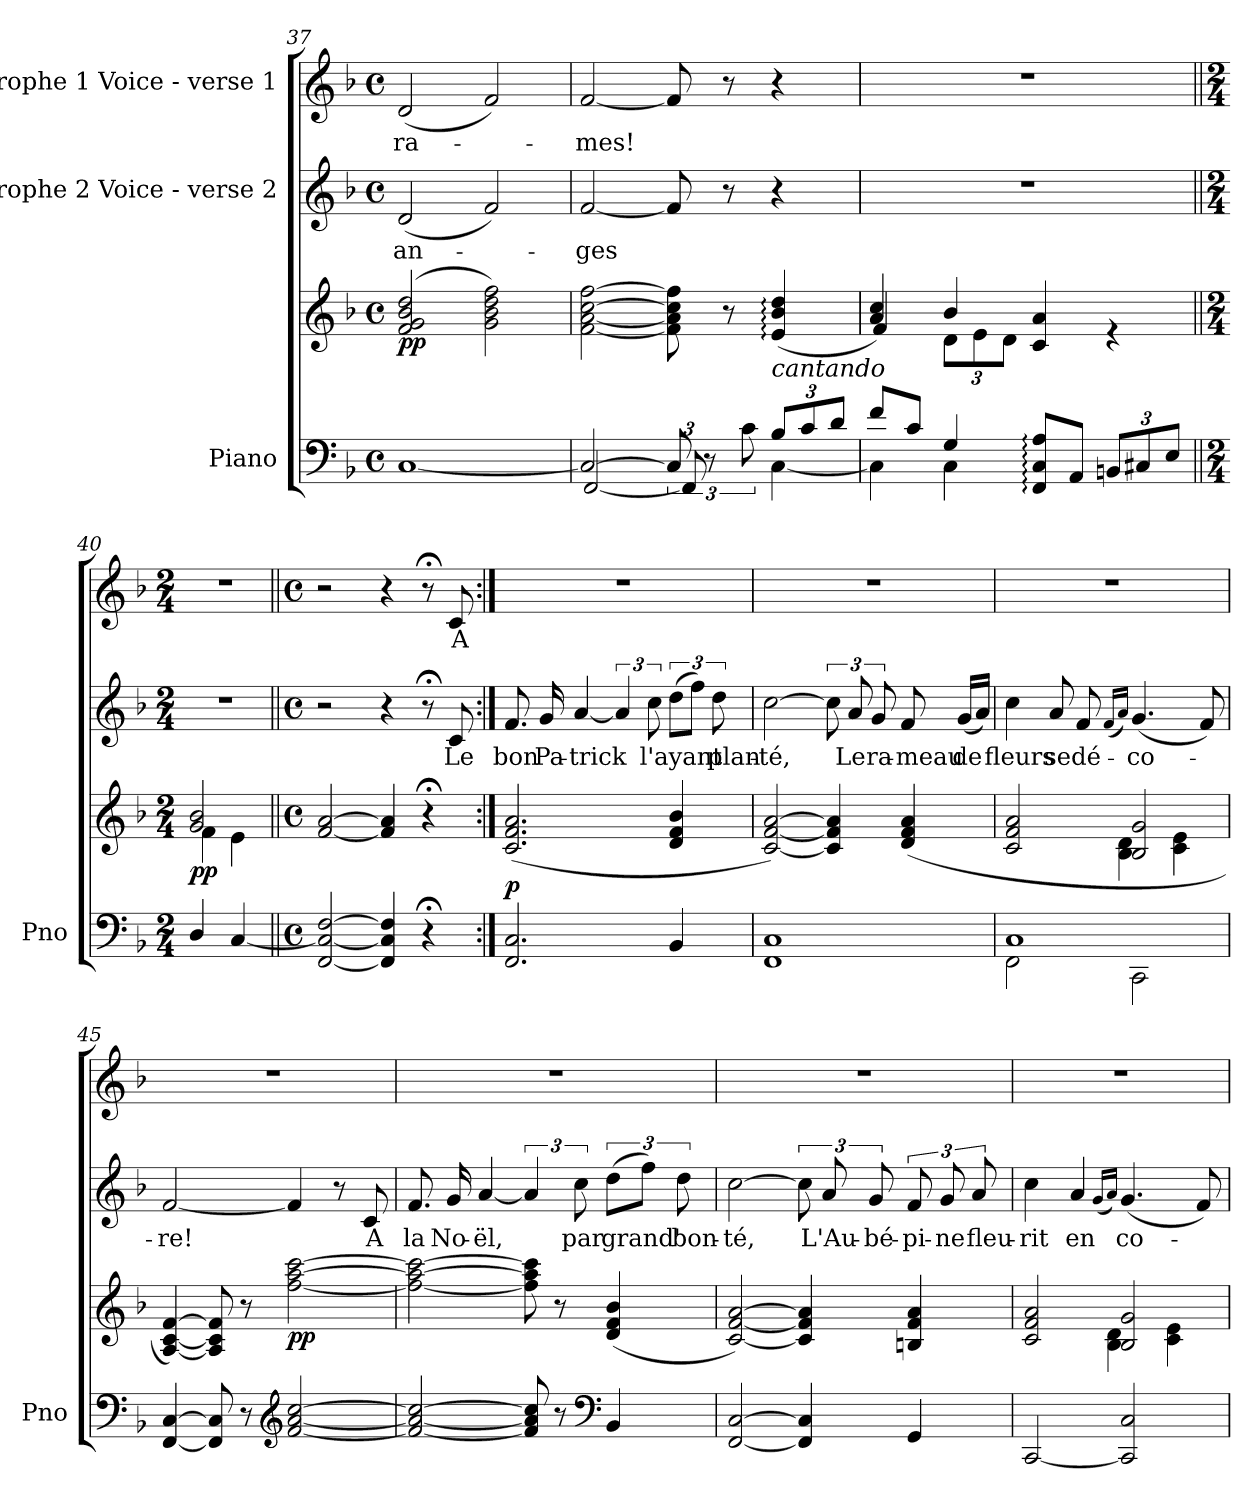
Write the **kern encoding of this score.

**kern	**kern	**dynam	**kern	**text	**kern	**text
*part3	*part3	*part3	*part2	*part2	*part1	*part1
*staff4	*staff3	*staff3/4	*staff2	*staff2	*staff1	*staff1
*I"Piano	*	*	*I"Strophe 2 Voice - verse 2	*	*I"Strophe 1 Voice - verse 1	*
*I'Pno	*	*	*	*	*	*
*clefF4	*clefG2	*	*clefG2	*	*clefG2	*
*k[b-]	*k[b-]	*	*k[b-]	*	*k[b-]	*
*M4/4	*M4/4	*	*M4/4	*	*M4/4	*
*met(c)	*met(c)	*	*met(c)	*	*met(c)	*
=37	=37	=37	=37	=37	=37	=37
!	!	!LO:DY:b	!	!LO:LY:b	!	!LO:LY:b
[1C	(>2f/ 2g/ 2b-/ 2dd/	pp	(<2d/	-an-	(<2d/	ra-
.	2g\ 2b-\ 2dd\ 2ff\)	.	2f/)	.	2f/)	.
!!LO:LB:g=z
=38	=38	=38	=38	=38	=38	=38
*^	*	*	*	*	*	*
!	!	!	!	!	!LO:LY:b	!	!LO:LY:b
2C/_	[2FF/	[2f\ [2a\ [2cc\ [2ff\	.	[2f/	-ges	[2f/	-mes!
12C/]	12FF/]	8f\] 8a\] 8cc\] 8ff\]	.	8f/]	.	8f/]	.
12r	6ryy	.	.	.	.	.	.
.	.	8r	.	8r	.	8r	.
12c\	.	.	.	.	.	.	.
*Xbrackettup	*	*	*	*	*	*	*
!	!	!LO:TX:b:i:t=cantando	!	!	!	!	!
12B-/L	[4C:\	(>4e/: 4b-/: 4dd/:	.	4r	.	4r	.
12c/	.	.	.	.	.	.	.
12d/J	.	.	.	.	.	.	.
=39	=39	=39	=39	=39	=39	=39	=39
*	*	*^	*	*	*	*	*
8f/L	4C\]	4a/ 4cc/)	4f/	.	1r	.	1r	.
8c/J	.	.	.	.	.	.	.	.
*	*	*	*Xbrackettup	*	*	*	*	*
4G/	4C:\	4b-/	12d\L	.	.	.	.	.
.	.	.	12e\	.	.	.	.	.
.	.	.	12d\J	.	.	.	.	.
8FF/: 8C/: 8A/:L	2rEEyy	4c/ 4a/	2rAyy	.	.	.	.	.
8AA/J	.	.	.	.	.	.	.	.
12BBn/L	.	4re	.	.	.	.	.	.
12C#X/	.	.	.	.	.	.	.	.
12E/J	.	.	.	.	.	.	.	.
*v	*v	*	*	*	*	*	*	*
=40||	=40||	=40||	=40||	=40||	=40||	=40||	=40||
*M2/4	*M2/4	*	*	*M2/4	*	*M2/4	*
!	!	!	!LO:DY:b	!	!	!	!
4D/	2g/ 2b-/	4f\	pp	2r	.	2r	.
[4C/	.	4e\	.	.	.	.	.
*	*v	*v	*	*	*	*	*
=41||	=41||	=41||	=41||	=41||	=41||	=41||
*M4/4	*M4/4	*	*M4/4	*	*M4/4	*
*met(c)	*met(c)	*	*met(c)	*	*met(c)	*
[2FF/ 2C/_ [2F/	[2f/ [2a/	.	2r	.	2r	.
4FF/] 4C/] 4F/]	4f/] 4a/]	.	4r	.	4r	.
4r;<	4r;<	.	8r;<	.	8r;<	.
!	!	!	!	!LO:LY:b	!	!LO:LY:b
.	.	.	8c/	Le	8c/	A -
!!LO:PB:g=z
=42:|!	=42:|!	=42:|!	=42:|!	=42:|!	=42:|!	=42:|!
!	!	!LO:DY:a=2	!	!LO:LY:b	!	!
2.FF/ 2.C/	(>2.c/ 2.f/ 2.a/	p	8.f/	bon	1r	.
!	!	!	!	!LO:LY:b	!	!
.	.	.	16g/	Pa-	.	.
!	!	!	!	!LO:LY:b	!	!
.	.	.	[4a/	-trick	.	.
.	.	.	6a/]	.	.	.
!	!	!	!	!LO:LY:b	!	!
.	.	.	12cc\	l'ayant	.	.
4BB-/	4d/ 4f/ 4b-/	.	(>12dd\L	.	.	.
.	.	.	12ff\J)	.	.	.
!	!	!	!	!LO:LY:b	!	!
.	.	.	12dd\	plan-	.	.
=43	=43	=43	=43	=43	=43	=43
!	!	!	!	!LO:LY:b	!	!
1FF 1C	[2c/ [2f/ [2a/)	.	[2cc\	-té,	1r	.
.	4c/] 4f/] 4a/]	.	12cc\]	.	.	.
!	!	!	!	!LO:LY:b	!	!
.	.	.	12a/	Le	.	.
!	!	!	!	!LO:LY:b	!	!
.	.	.	12g/	ra-	.	.
!	!	!	!	!LO:LY:b	!	!
.	(>4d/ 4f/ 4a/	.	8f/	-meau	.	.
!	!	!	!	!LO:LY:b	!	!
.	.	.	(<16g/LL	de	.	.
.	.	.	16a/JJ)	.	.	.
=44	=44	=44	=44	=44	=44	=44
*^	*^	*	*	*	*	*
!	!	!	!	!	!	!LO:LY:b	!	!
1C	2FF\	2c/ 2f/ 2a/	2rAyy	.	4cc\	fleurs	1r	.
!	!	!	!	!	!	!LO:LY:b	!	!
.	.	.	.	.	8a/	se	.	.
!	!	!	!	!	!	!LO:LY:b	!	!
.	.	.	.	.	8f/	dé-	.	.
.	.	.	.	.	(<16qf/LL	.	.	.
.	.	.	.	.	16qa/JJ)	.	.	.
!	!	!	!	!	!	!LO:LY:b	!	!
.	2CC\	2B-/ 2g/	4B-\ 4d\	.	(<4.g/	-co-	.	.
.	.	.	4c\ 4e\	.	.	.	.	.
.	.	.	.	.	8f/)	.	.	.
=45	=45	=45	=45	=45	=45	=45	=45	=45
!	!	!	!	!	!	!LO:LY:b	!	!
2ryy	[4FF/ [4C/	[4A/ [4c/ [4f/)	2ryy	.	[2f/	-re!	1r	.
.	8FF/] 8C/]	8A/] 8c/] 8f/]	.	.	.	.	.	.
.	8r	8r	.	.	.	.	.	.
*clefG2	*	*	*	*	*	*	*	*
!	!	!	!	!LO:DY:b	!	!	!	!
[2f/ [2a/ [2cc/	2rcyy	2ryy	[2ff\ [2aa\ [2ccc\	pp	4f/]	.	.	.
.	.	.	.	.	8r	.	.	.
!	!	!	!	!	!	!LO:LY:b	!	!
.	.	.	.	.	8c/	A	.	.
*v	*v	*	*	*	*	*	*	*
*	*v	*v	*	*	*	*	*
!!LO:LB:g=z
=46	=46	=46	=46	=46	=46	=46
!	!	!	!	!LO:LY:b	!	!
2f/_ 2a/_ 2cc/_	2ff\_ 2aa\_ 2ccc\_	.	8.f/	la	1r	.
!	!	!	!	!LO:LY:b	!	!
.	.	.	16g/	No-	.	.
!	!	!	!	!LO:LY:b	!	!
.	.	.	[4a/	-ël,	.	.
8f/] 8a/] 8cc/]	8ff\] 8aa\] 8ccc\]	.	6a/]	.	.	.
8r	8r	.	.	.	.	.
!	!	!	!	!LO:LY:b	!	!
.	.	.	12cc\	par	.	.
*clefF4	*	*	*	*	*	*
!	!	!	!	!LO:LY:b	!	!
4BB-/	(>4d/ 4f/ 4b-/	.	(>12dd\L	grand'	.	.
.	.	.	12ff\J)	.	.	.
!	!	!	!	!LO:LY:b	!	!
.	.	.	12dd\	bon-	.	.
=47	=47	=47	=47	=47	=47	=47
!	!	!	!	!LO:LY:b	!	!
[2FF/ [2C/	[2c/ [2f/ [2a/)	.	[2cc\	-té,	1r	.
4FF/] 4C/]	4c/] 4f/] 4a/]	.	12cc\]	.	.	.
!	!	!	!	!LO:LY:b	!	!
.	.	.	12a/	L'Au-	.	.
!	!	!	!	!LO:LY:b	!	!
.	.	.	12g/	-bé-	.	.
!	!	!	!	!LO:LY:b	!	!
4GG/	4Bn/ 4f/ 4a/	.	12f/	-pi-	.	.
!	!	!	!	!LO:LY:b	!	!
.	.	.	12g/	-ne	.	.
!	!	!	!	!LO:LY:b	!	!
.	.	.	12a/	fleu-	.	.
=48	=48	=48	=48	=48	=48	=48
*	*^	*	*	*	*	*
!	!	!	!	!	!LO:LY:b	!	!
[2CC/	2c/ 2f/ 2a/	2rAyy	.	4cc\	-rit	1r	.
!	!	!	!	!	!LO:LY:b	!	!
.	.	.	.	4a/	en	.	.
.	.	.	.	(<16qg/LL	.	.	.
.	.	.	.	16qa/JJ)	.	.	.
!	!	!	!	!	!LO:LY:b	!	!
2CC/] 2C/	2B-/ 2g/	4B-\ 4d\	.	(<4.g/	co-	.	.
.	.	4c\ 4e\	.	.	.	.	.
.	.	.	.	8f/)	.	.	.
*	*v	*v	*	*	*	*	*
=	=	=	=	=	=	=
*-	*-	*-	*-	*-	*-	*-
